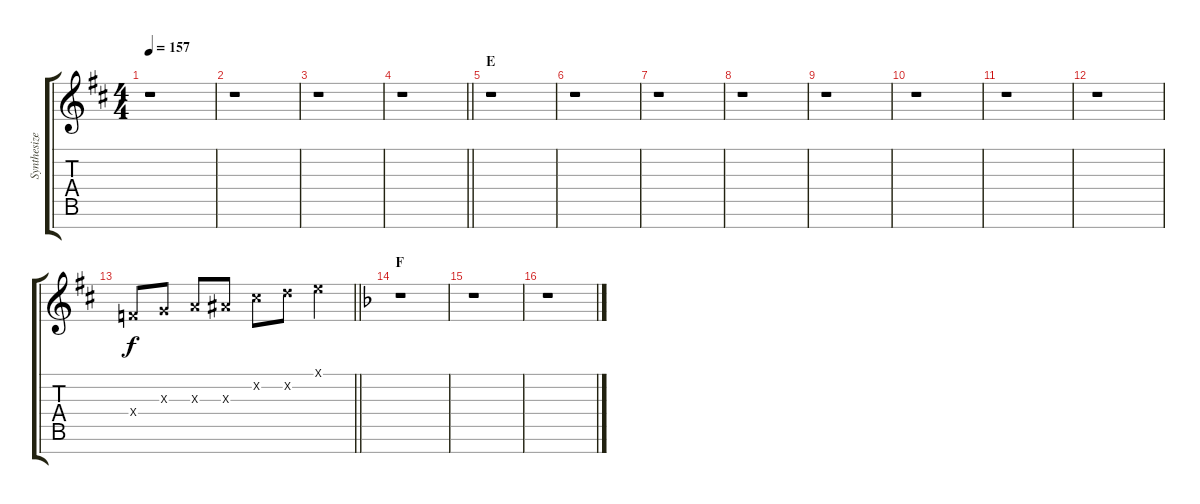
\track ("Synthesizer" "Synthesize") {instrument fx5brightness}
\staff {score tabs}
\tuning (E5 B4 G4 D4 A3 E3 B2) {hide}
\ts (4 4)
\tempo 157
\clef g2
\ks d
r.1{dy f} |
r.1 |
r.1 |
\barLineRight lightlight
r.1 |
\section ("" "E")
r.1 |
r.1 |
r.1 |
r.1 |
r.1 |
r.1 |
r.1 |
r.1 |
\barLineRight lightlight
3.4{x}.8 0.3{x}.8 2.3{x}.8 3.3{x}.8 2.2{x}.8 3.2{x}.8 0.1{x}.4 |
\section ("" "F")
\ks f
r.1 |
r.1 |
r.1
